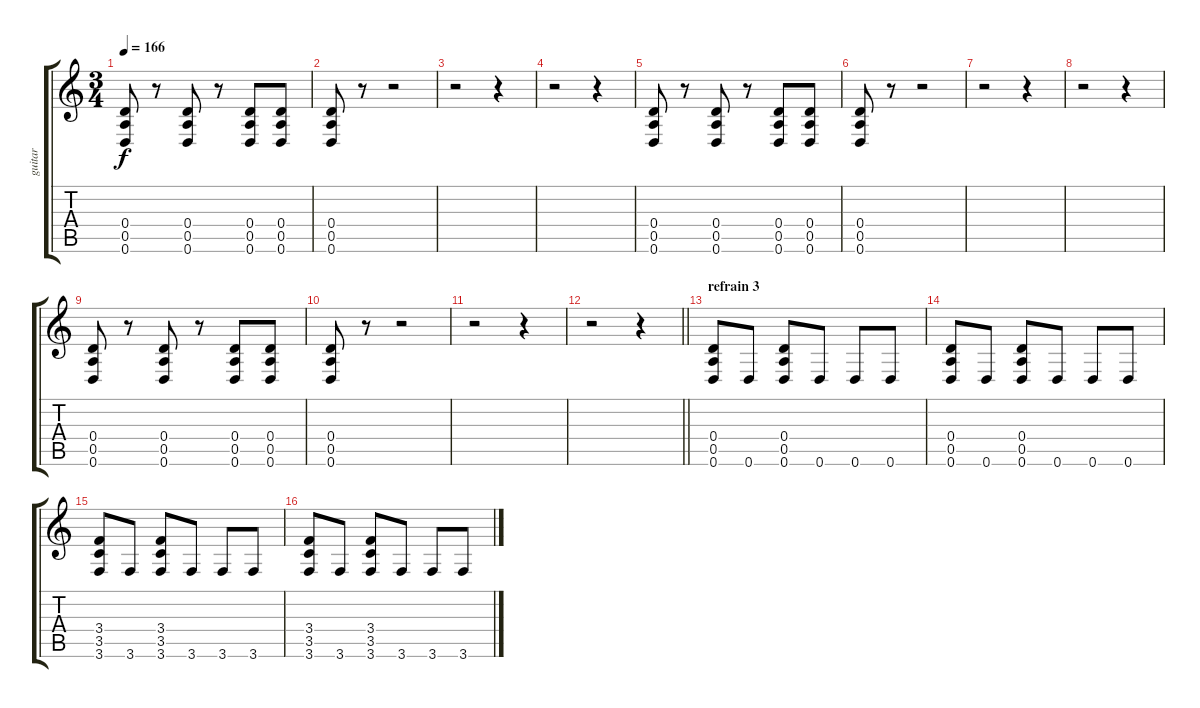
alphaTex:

\track ("guitar" "guitar") {instrument distortionguitar}
\staff {score tabs}
\tuning (E4 B3 G3 D3 A2 D2) {hide}
\ts (3 4)
\tempo 166
\clef g2
\ks c
(0.4 0.5 0.6).8{dy f} r.8 (0.4 0.5 0.6).8 r.8 (0.4 0.5 0.6).8 (0.4 0.5 0.6).8 |
(0.4 0.5 0.6).8 r.8 r.2 |
r.2 r.4 |
r.2 r.4 |
(0.4 0.5 0.6).8 r.8 (0.4 0.5 0.6).8 r.8 (0.4 0.5 0.6).8 (0.4 0.5 0.6).8 |
(0.4 0.5 0.6).8 r.8 r.2 |
r.2 r.4 |
r.2 r.4 |
(0.4 0.5 0.6).8 r.8 (0.4 0.5 0.6).8 r.8 (0.4 0.5 0.6).8 (0.4 0.5 0.6).8 |
(0.4 0.5 0.6).8 r.8 r.2 |
r.2 r.4 |
\barLineRight lightlight
r.2 r.4 |
\section ("" "refrain 3")
(0.4 0.5 0.6).8 0.6.8 (0.4 0.5 0.6).8 0.6.8 0.6.8 0.6.8 |
(0.4 0.5 0.6).8 0.6.8 (0.4 0.5 0.6).8 0.6.8 0.6.8 0.6.8 |
(3.4 3.5 3.6).8 3.6.8 (3.4 3.5 3.6).8 3.6.8 3.6.8 3.6.8 |
(3.4 3.5 3.6).8 3.6.8 (3.4 3.5 3.6).8 3.6.8 3.6.8 3.6.8
